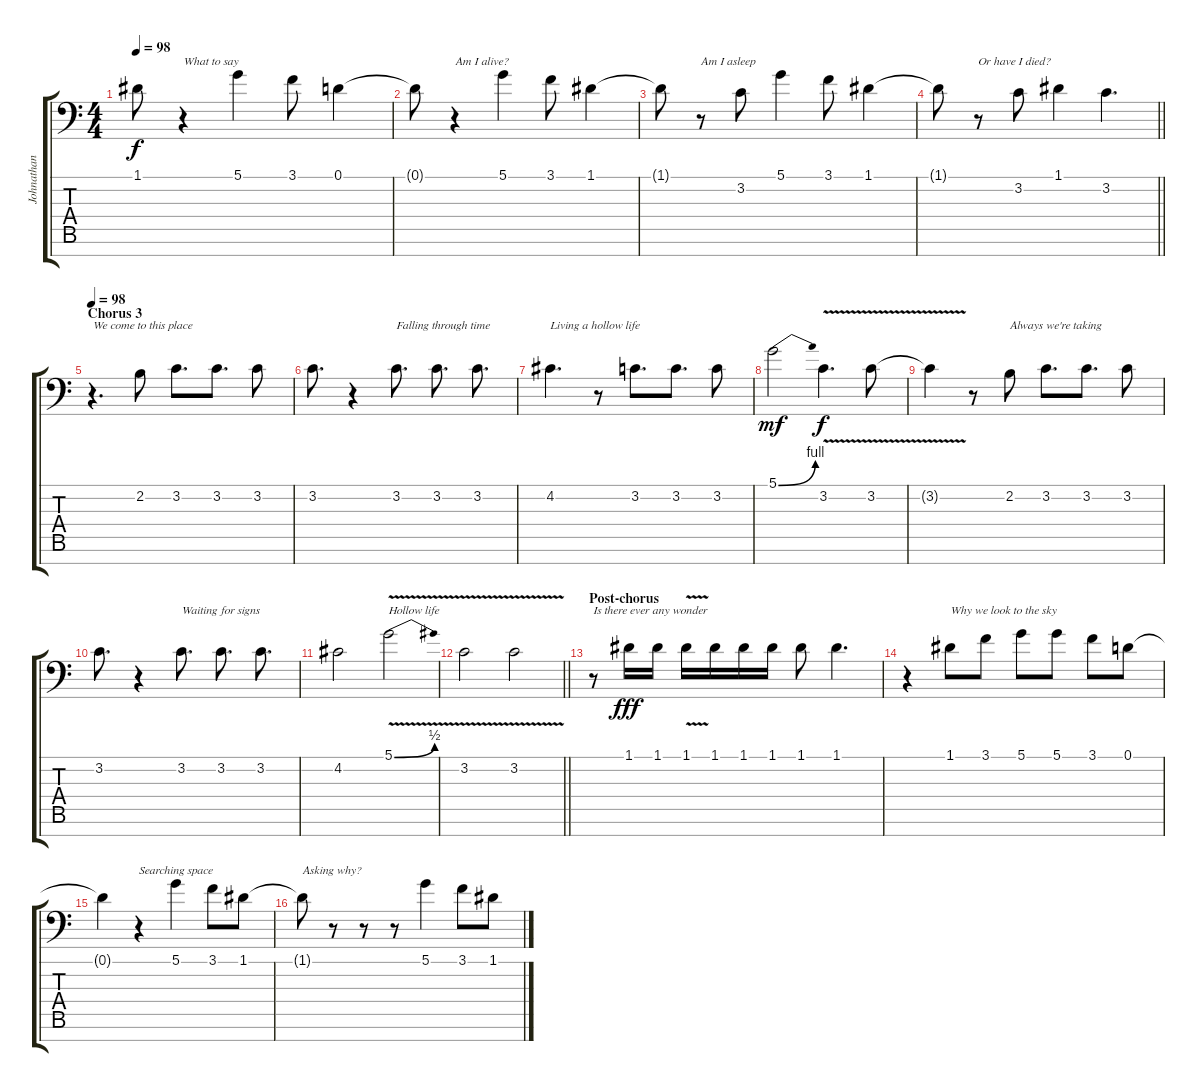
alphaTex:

\track ("Johnathan Davis - Vocals" "Johnathan ") {instrument electricpiano2}
\staff {score tabs}
\tuning (D4 A3 F3 C3 G2 D2 A1) {hide}
\ts (4 4)
\tempo 98
\clef f4
\ks c
1.1{t}.8{dy f} r.4{txt "What to say "} 5.1.4 3.1.8 0.1.4 |
0.1{t}.8 r.4{txt "Am I alive? "} 5.1.4 3.1.8 1.1.4 |
1.1{t}.8 r.8{txt "Am I asleep "} 3.2.8 5.1.4 3.1.8 1.1.4 |
\barLineRight lightlight
1.1{t}.8 r.8{txt "Or have I died? "} 3.2.8 1.1.4 3.2.4{d} |
\section ("" "Chorus 3")
\tempo 98
r.4{d txt "We come to this place" instrument tenorsax} 2.2.8 3.2.8{d} 3.2.8{d} 3.2.8 |
3.2.8{d} r.4 3.2.8{d txt "Falling through time "} 3.2.8{d} 3.2.8{d} |
4.2.4{d txt "Living a hollow life "} r.8 3.2.8{d} 3.2.8{d} 3.2.8 |
5.1{be (bend 0 0 60 4)}.2{dy mf} 3.2{v}.4{d dy f} 3.2{v}.8 |
3.2{t}.4 r.8 2.2.8{txt "Always we're taking "} 3.2.8{d} 3.2.8{d} 3.2.8 |
3.2.8{d} r.4 3.2.8{d txt "Waiting for signs "} 3.2.8{d} 3.2.8{d} |
4.2.2 5.1{be (bend 0 0 60 2) v}.2{txt "Hollow life "} |
\barLineRight lightlight
3.2{v}.2 3.2{v}.2 |
\section ("" "Post-chorus")
r.8{txt "Is there ever any wonder " instrument tenorsax} 1.1.16{dy fff} 1.1.16 1.1{v}.16 1.1.16 1.1.16 1.1.16 1.1.8 1.1.4{d} |
r.4 1.1.8{txt "Why we look to the sky "} 3.1.8 5.1.8 5.1.8 3.1.8 0.1.8 |
0.1{t}.4 r.4{txt "Searching space "} 5.1.4 3.1.8 1.1.8 |
1.1{t}.8{txt "Asking why? "} r.8 r.8 r.8 5.1.4 3.1.8 1.1.8
